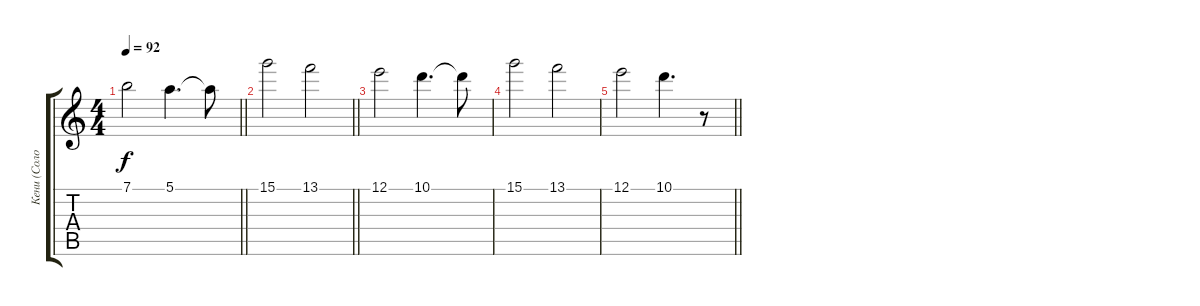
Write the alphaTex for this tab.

\track ("Кени (Соло)" "Кени (Соло") {instrument overdrivenguitar}
\staff {score tabs}
\tuning (E4 B3 G3 D3 A2 E2) {hide}
\ts (4 4)
\tempo 92
\clef g2
\barLineRight lightlight
\ks c
7.1.2{dy f} 5.1.4{d} 5.1{t}.8 |
\barLineRight lightlight
15.1.2 13.1.2 |
12.1.2 10.1.4{d} 10.1{t}.8 |
15.1.2 13.1.2 |
\barLineRight lightlight
12.1.2 10.1.4{d} r.8
